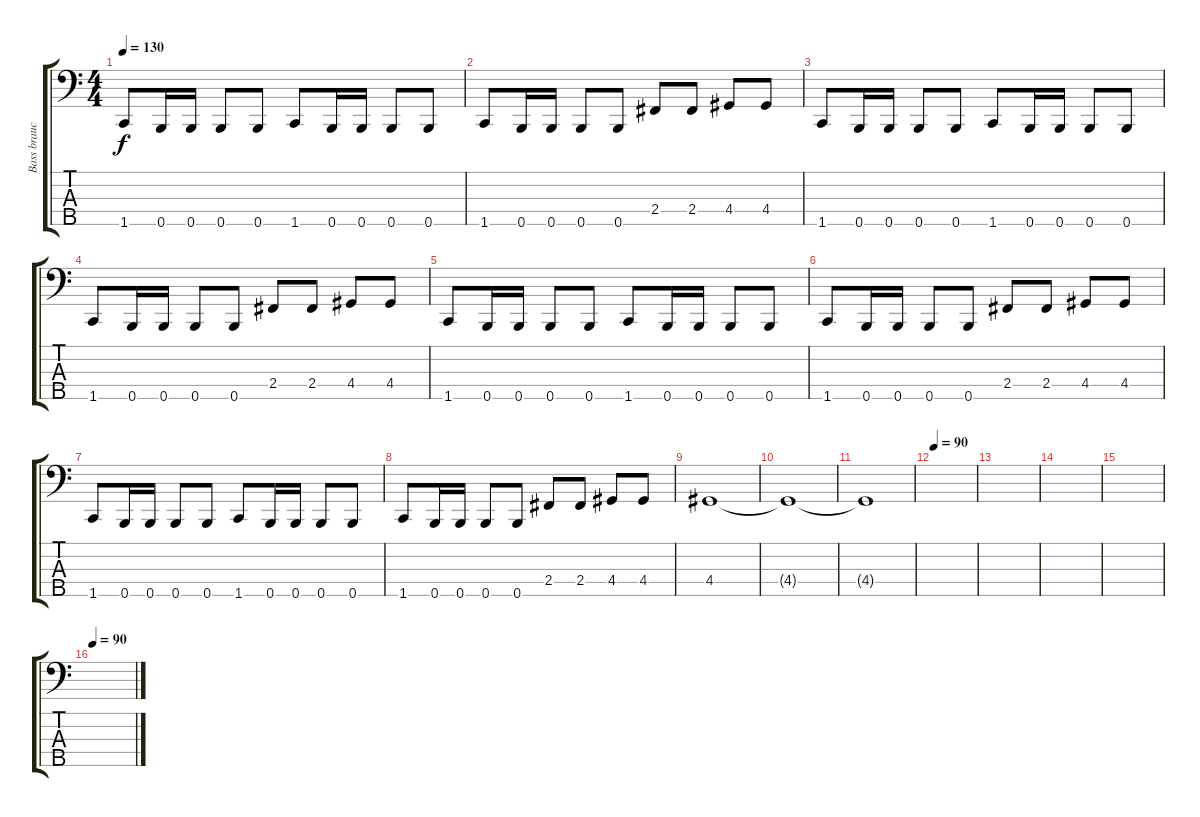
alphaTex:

\track ("Bass brauchma auch noch" "Bass brauc") {instrument electricbasspick}
\staff {score tabs}
\tuning (G2 D2 A1 E1 B0) {hide}
\ts (4 4)
\tempo 130
\clef f4
\ks c
1.5.8{dy f} 0.5.16 0.5.16 0.5.8 0.5.8 1.5.8 0.5.16 0.5.16 0.5.8 0.5.8 |
1.5.8 0.5.16 0.5.16 0.5.8 0.5.8 2.4.8 2.4.8 4.4.8 4.4.8 |
1.5.8 0.5.16 0.5.16 0.5.8 0.5.8 1.5.8 0.5.16 0.5.16 0.5.8 0.5.8 |
1.5.8 0.5.16 0.5.16 0.5.8 0.5.8 2.4.8 2.4.8 4.4.8 4.4.8 |
1.5.8 0.5.16 0.5.16 0.5.8 0.5.8 1.5.8 0.5.16 0.5.16 0.5.8 0.5.8 |
1.5.8 0.5.16 0.5.16 0.5.8 0.5.8 2.4.8 2.4.8 4.4.8 4.4.8 |
1.5.8 0.5.16 0.5.16 0.5.8 0.5.8 1.5.8 0.5.16 0.5.16 0.5.8 0.5.8 |
1.5.8 0.5.16 0.5.16 0.5.8 0.5.8 2.4.8 2.4.8 4.4.8 4.4.8 |
4.4.1 |
4.4{t}.1 |
4.4{t}.1 |
\tempo 90
|
|
|
|
\tempo 90
